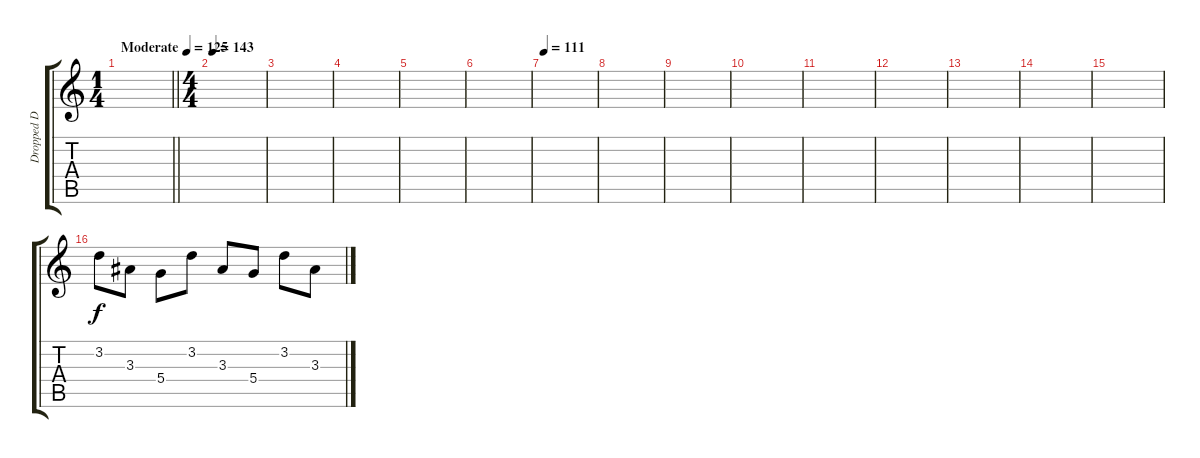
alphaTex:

\track ("Dropped D" "Dropped D") {instrument distortionguitar}
\staff {score tabs}
\tuning (E4 B3 G3 D3 A2 D2) {hide}
\ts (1 4)
\tempo (125 "Moderate")
\clef g2
\barLineRight lightlight
\ks c
|
\ts (4 4)
\tempo 143
|
|
|
|
|
\tempo 111
|
|
|
|
|
|
|
|
|
3.2.8 3.3.8 5.4.8 3.2.8 3.3.8 5.4.8 3.2.8 3.3.8
